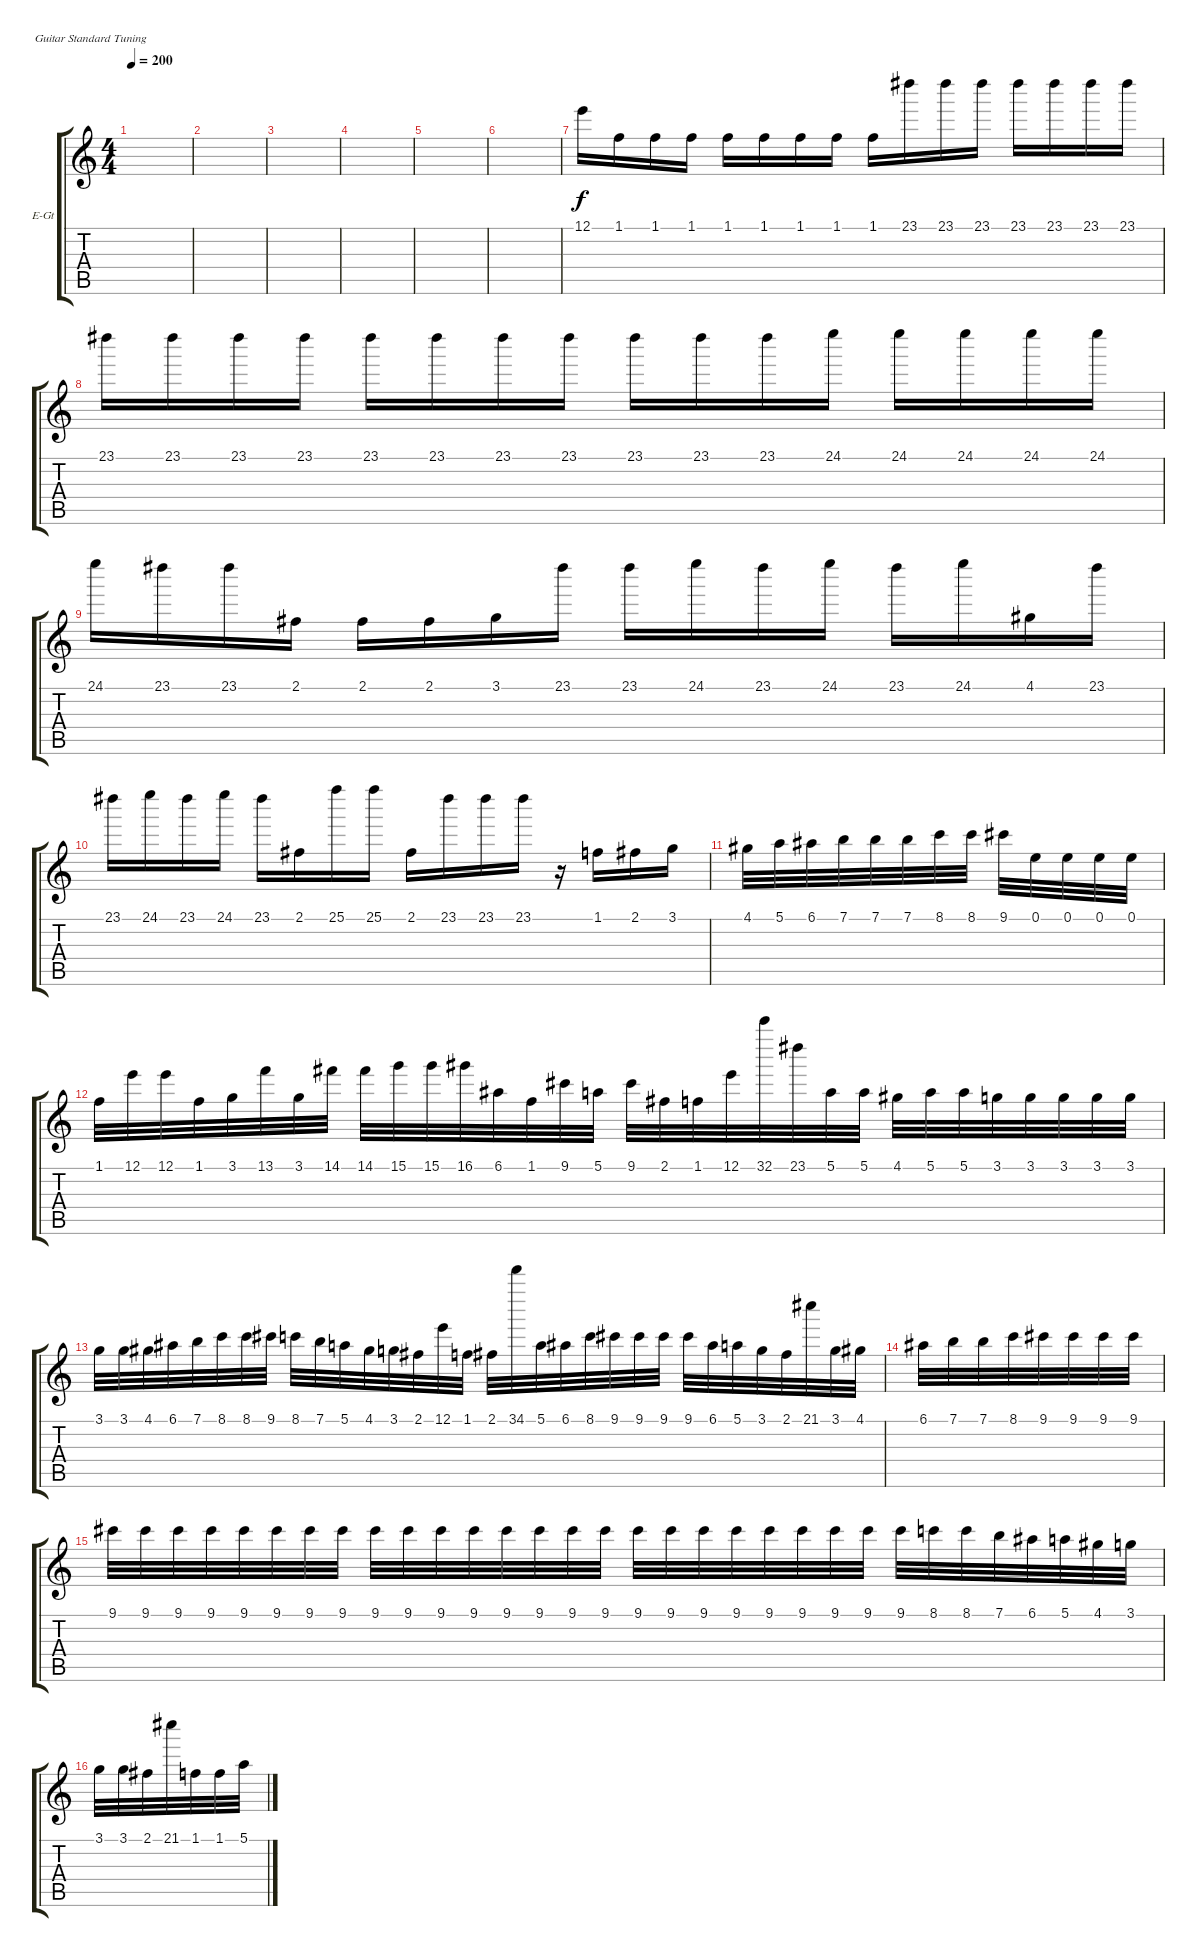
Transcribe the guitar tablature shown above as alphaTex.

\defaultSystemsLayout 4
\bracketExtendMode groupsimilarinstruments
\firstSystemTrackNameOrientation horizontal
\otherSystemsTrackNameOrientation horizontal
\track ("Electric Guitar" "E-Gt") {instrument distortionguitar}
\staff {score tabs}
\tuning (E4 B3 G3 D3 A2 E2)
\ts (4 4)
\tempo 200
\clef g2
\ks c
|
|
|
|
|
|
12.1.16 1.1.16 1.1.16 1.1.16 1.1.16 1.1.16 1.1.16 1.1.16 1.1.16 23.1.16 23.1.16 23.1.16 23.1.16 23.1.16 23.1.16 23.1.16 |
23.1.16 23.1.16 23.1.16 23.1.16 23.1.16 23.1.16 23.1.16 23.1.16 23.1.16 23.1.16 23.1.16 24.1.16 24.1.16 24.1.16 24.1.16 24.1.16 |
24.1.16 23.1.16 23.1.16 2.1.16 2.1.16 2.1.16 3.1.16 23.1.16 23.1.16 24.1.16 23.1.16 24.1.16 23.1.16 24.1.16 4.1.16 23.1.16 |
23.1.16 24.1.16 23.1.16 24.1.16 23.1.16 2.1.16 25.1.16 25.1.16 2.1.16 23.1.16 23.1.16 23.1.16 r.16 1.1.16 2.1.16 3.1.16 |
4.1.32 5.1.32 6.1.32 7.1.32 7.1.32 7.1.32 8.1.32 8.1.32 9.1.32 0.1.32 0.1.32 0.1.32 0.1.32 |
1.1.32 12.1.32 12.1.32 1.1.32 3.1.32 13.1.32 3.1.32 14.1.32 14.1.32 15.1.32 15.1.32 16.1.32 6.1.32 1.1.32 9.1.32 5.1.32 9.1.32 2.1.32 1.1.32 12.1.32 32.1.32 23.1.32 5.1.32 5.1.32 4.1.32 5.1.32 5.1.32 3.1.32 3.1.32 3.1.32 3.1.32 3.1.32 |
3.1.32 3.1.32 4.1.32 6.1.32 7.1.32 8.1.32 8.1.32 9.1.32 8.1.32 7.1.32 5.1.32 4.1.32 3.1.32 2.1.32 12.1.32 1.1.32 2.1.32 34.1.32 5.1.32 6.1.32 8.1.32 9.1.32 9.1.32 9.1.32 9.1.32 6.1.32 5.1.32 3.1.32 2.1.32 21.1.32 3.1.32 4.1.32 |
6.1.32 7.1.32 7.1.32 8.1.32 9.1.32 9.1.32 9.1.32 9.1.32 |
9.1.32 9.1.32 9.1.32 9.1.32 9.1.32 9.1.32 9.1.32 9.1.32 9.1.32 9.1.32 9.1.32 9.1.32 9.1.32 9.1.32 9.1.32 9.1.32 9.1.32 9.1.32 9.1.32 9.1.32 9.1.32 9.1.32 9.1.32 9.1.32 9.1.32 8.1.32 8.1.32 7.1.32 6.1.32 5.1.32 4.1.32 3.1.32 |
3.1.32 3.1.32 2.1.32 21.1.32 1.1.32 1.1.32 5.1.32
